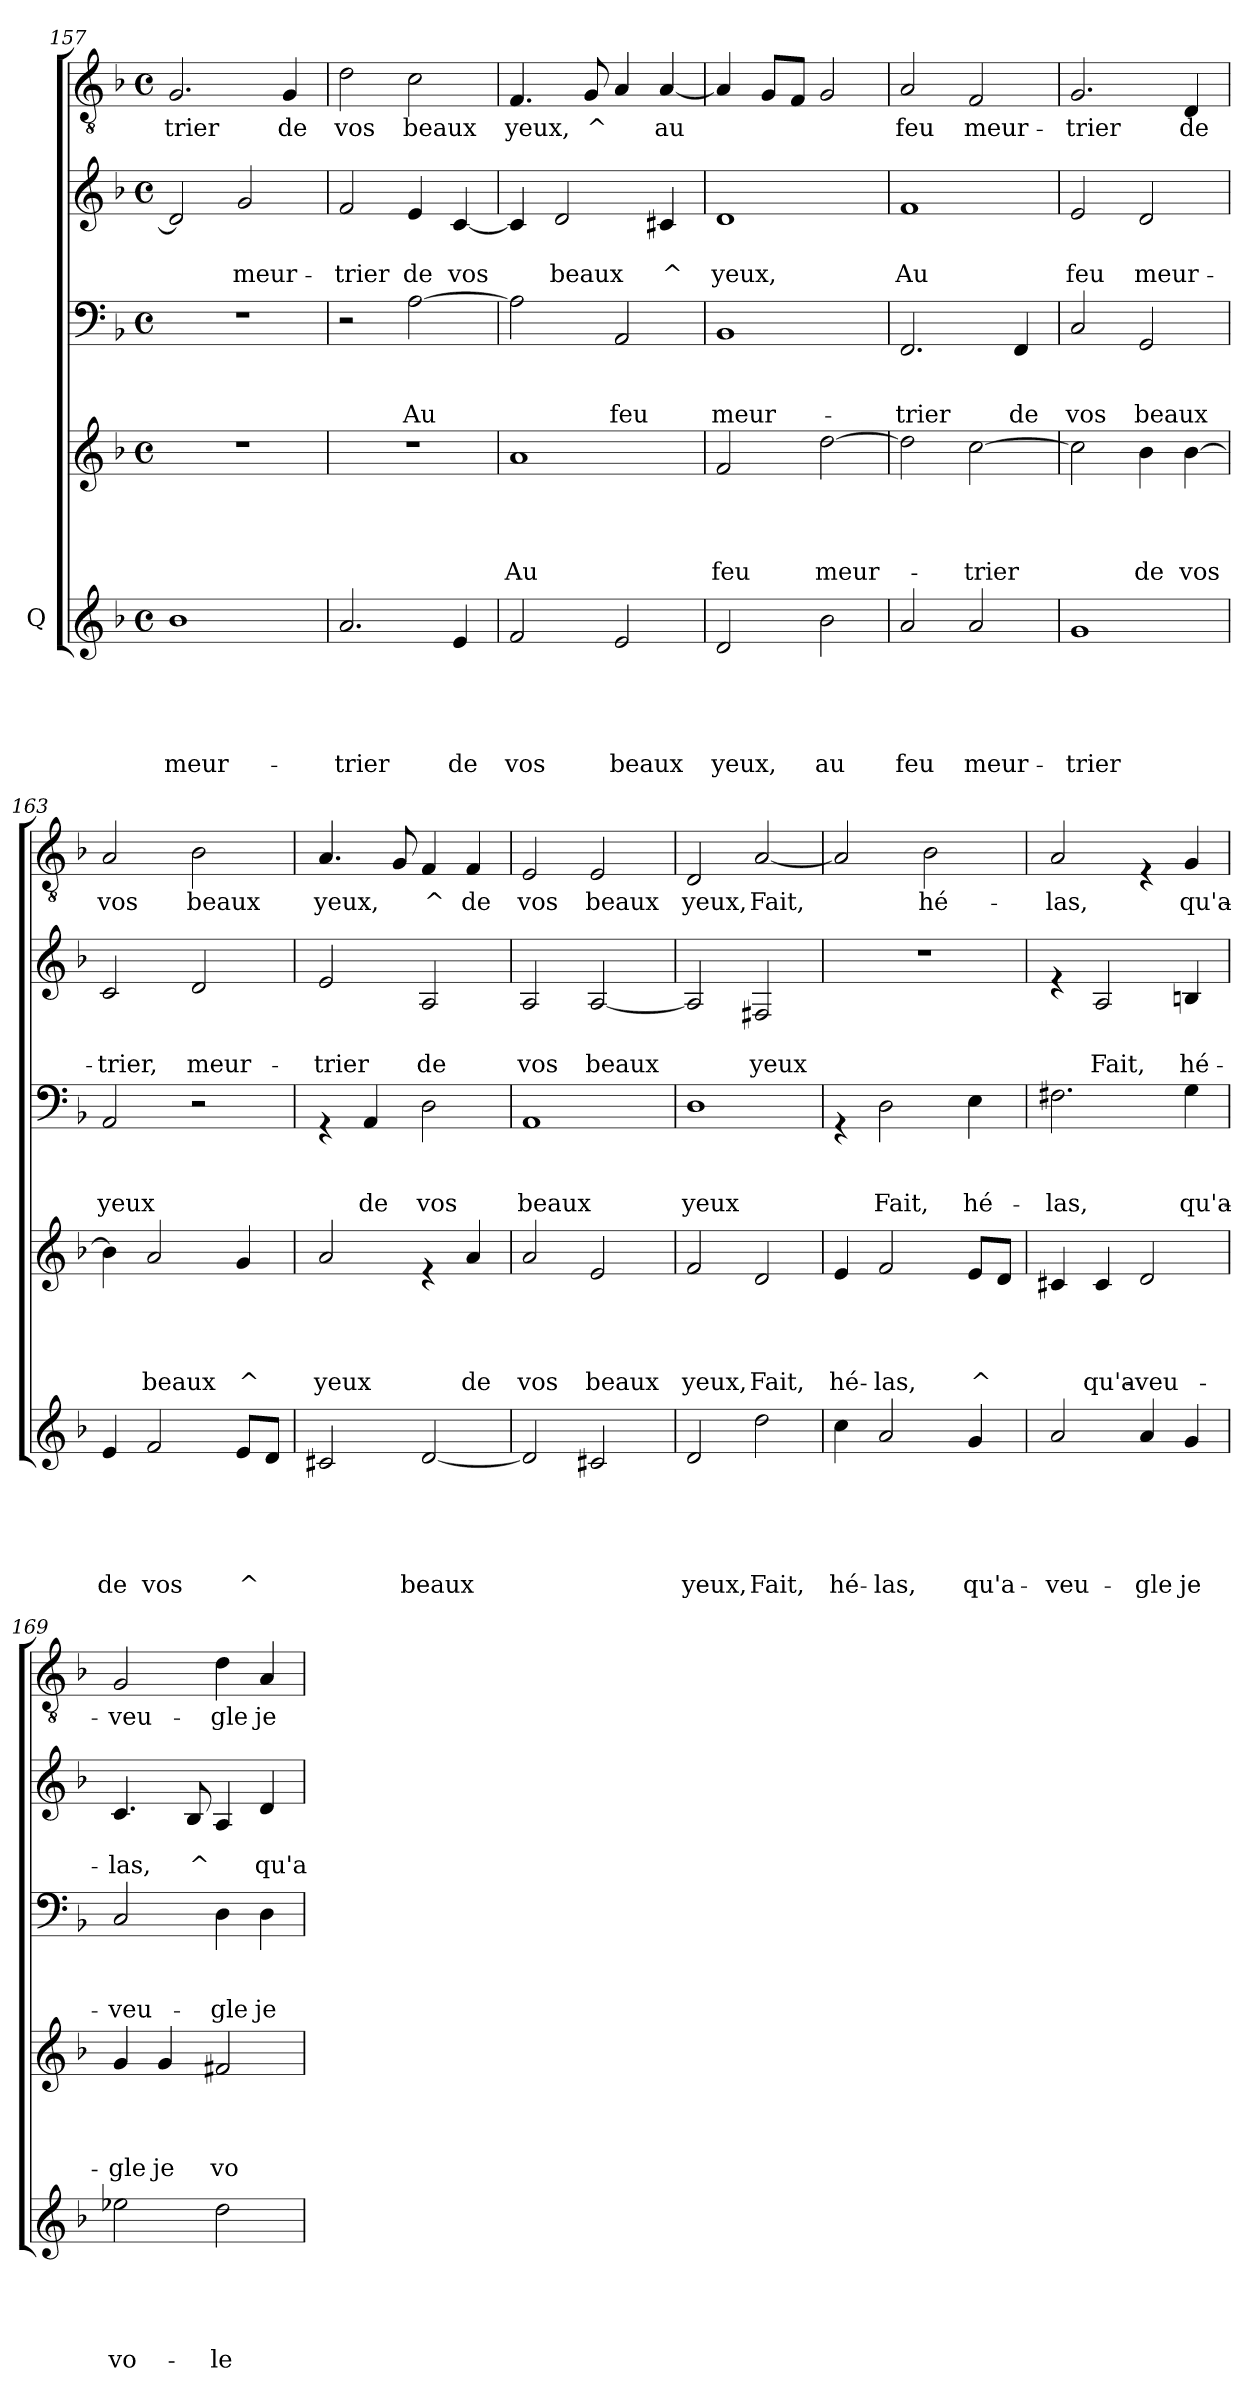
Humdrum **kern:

**kern	**text	**text	**text	**text	**text	**kern	**text	**text	**text	**text	**kern	**text	**text	**text	**kern	**text	**text	**kern	**text
*part5	*part5	*part5	*part5	*part5	*part5	*part4	*part4	*part4	*part4	*part4	*part3	*part3	*part3	*part3	*part2	*part2	*part2	*part1	*part1
*staff5	*staff5	*staff5	*staff5	*staff5	*staff5	*staff4	*staff4	*staff4	*staff4	*staff4	*staff3	*staff3	*staff3	*staff3	*staff2	*staff2	*staff2	*staff1	*staff1
*I"Q	*	*	*	*	*	*	*	*	*	*	*	*	*	*	*	*	*	*	*
*clefG2	*	*	*	*	*	*clefG2	*	*	*	*	*clefF4	*	*	*	*clefG2	*	*	*clefGv2	*
*k[b-]	*	*	*	*	*	*k[b-]	*	*	*	*	*k[b-]	*	*	*	*k[b-]	*	*	*k[b-]	*
*F:	*	*	*	*	*	*F:	*	*	*	*	*F:	*	*	*	*F:	*	*	*F:	*
*M4/4	*	*	*	*	*	*M4/4	*	*	*	*	*M4/4	*	*	*	*M4/4	*	*	*M4/4	*
*met(c)	*	*	*	*	*	*met(c)	*	*	*	*	*met(c)	*	*	*	*met(c)	*	*	*met(c)	*
=157	=157	=157	=157	=157	=157	=157	=157	=157	=157	=157	=157	=157	=157	=157	=157	=157	=157	=157	=157
!	!	!	!	!	!LO:LY:b	!	!	!	!	!	!	!	!	!	!	!	!	!	!LO:LY:b
1b-	.	.	.	.	meur-	1r	.	.	.	.	1r	.	.	.	2d/]	.	.	2.G/	-trier
!	!	!	!	!	!	!	!	!	!	!	!	!	!	!	!	!	!LO:LY:b	!	!
.	.	.	.	.	.	.	.	.	.	.	.	.	.	.	2g/	.	meur-	.	.
!	!	!	!	!	!	!	!	!	!	!	!	!	!	!	!	!	!	!	!LO:LY:b
.	.	.	.	.	.	.	.	.	.	.	.	.	.	.	.	.	.	4G/	de
=158	=158	=158	=158	=158	=158	=158	=158	=158	=158	=158	=158	=158	=158	=158	=158	=158	=158	=158	=158
!	!	!	!	!	!LO:LY:b	!	!	!	!	!	!	!	!	!	!	!	!LO:LY:b	!	!LO:LY:b
2.a/	.	.	.	.	-trier	1r	.	.	.	.	2r	.	.	.	2f/	.	-trier	2d\	vos
!	!	!	!	!	!	!	!	!	!	!	!	!	!	!LO:LY:b	!	!	!LO:LY:b	!	!LO:LY:b
.	.	.	.	.	.	.	.	.	.	.	[>2A\	.	.	Au	4e/	.	de	2c\	beaux
!	!	!	!	!	!LO:LY:b	!	!	!	!	!	!	!	!	!	!	!	!LO:LY:b	!	!
4e/	.	.	.	.	de	.	.	.	.	.	.	.	.	.	[<4c/	.	vos	.	.
!!LO:LB:g=z
=159	=159	=159	=159	=159	=159	=159	=159	=159	=159	=159	=159	=159	=159	=159	=159	=159	=159	=159	=159
!	!	!	!	!	!LO:LY:b	!	!	!	!	!LO:LY:b	!	!	!	!	!	!	!	!	!LO:LY:b
2f/	.	.	.	.	vos	1a	.	.	.	Au	2A\]	.	.	.	4c/]	.	.	4.F/	yeux,
!	!	!	!	!	!	!	!	!	!	!	!	!	!	!	!	!	!LO:LY:b	!	!
.	.	.	.	.	.	.	.	.	.	.	.	.	.	.	2d/	.	beaux	.	.
!	!	!	!	!	!	!	!	!	!	!	!	!	!	!	!	!	!	!	!LO:LY:b
.	.	.	.	.	.	.	.	.	.	.	.	.	.	.	.	.	.	8G/	^
!	!	!	!	!	!LO:LY:b	!	!	!	!	!	!	!	!	!LO:LY:b	!	!	!	!	!
2e/	.	.	.	.	beaux	.	.	.	.	.	2AA/	.	.	feu	.	.	.	4A/	.
!	!	!	!	!	!	!	!	!	!	!	!	!	!	!	!	!	!LO:LY:b	!	!LO:LY:b
.	.	.	.	.	.	.	.	.	.	.	.	.	.	.	4c#X/	.	^	[<4A/	au
=160	=160	=160	=160	=160	=160	=160	=160	=160	=160	=160	=160	=160	=160	=160	=160	=160	=160	=160	=160
!	!	!	!	!	!LO:LY:b	!	!	!	!	!LO:LY:b	!	!	!	!LO:LY:b	!	!	!LO:LY:b	!	!
2d/	.	.	.	.	yeux,	2f/	.	.	.	feu	1BB-	.	.	meur-	1d	.	yeux,	4A/]	.
.	.	.	.	.	.	.	.	.	.	.	.	.	.	.	.	.	.	8G/L	.
.	.	.	.	.	.	.	.	.	.	.	.	.	.	.	.	.	.	8F/J	.
!	!	!	!	!	!LO:LY:b	!	!	!	!	!LO:LY:b	!	!	!	!	!	!	!	!	!
2b-\	.	.	.	.	au	[>2dd\	.	.	.	meur-	.	.	.	.	.	.	.	2G/	.
=161	=161	=161	=161	=161	=161	=161	=161	=161	=161	=161	=161	=161	=161	=161	=161	=161	=161	=161	=161
!	!	!	!	!	!LO:LY:b	!	!	!	!	!	!	!	!	!LO:LY:b	!	!	!LO:LY:b	!	!LO:LY:b
2a/	.	.	.	.	feu	2dd\]	.	.	.	.	2.FF/	.	.	-trier	1f	.	Au	2A/	feu
!	!	!	!	!	!LO:LY:b	!	!	!	!	!LO:LY:b	!	!	!	!	!	!	!	!	!LO:LY:b
2a/	.	.	.	.	meur-	[>2cc\	.	.	.	-trier	.	.	.	.	.	.	.	2F/	meur-
!	!	!	!	!	!	!	!	!	!	!	!	!	!	!LO:LY:b	!	!	!	!	!
.	.	.	.	.	.	.	.	.	.	.	4FF/	.	.	de	.	.	.	.	.
=162	=162	=162	=162	=162	=162	=162	=162	=162	=162	=162	=162	=162	=162	=162	=162	=162	=162	=162	=162
!	!	!	!	!	!LO:LY:b	!	!	!	!	!	!	!	!	!LO:LY:b	!	!	!LO:LY:b	!	!LO:LY:b
1g	.	.	.	.	-trier	2cc\]	.	.	.	.	2C/	.	.	vos	2e/	.	feu	2.G/	-trier
!	!	!	!	!	!	!	!	!	!	!LO:LY:b	!	!	!	!LO:LY:b	!	!	!LO:LY:b	!	!
.	.	.	.	.	.	4b-\	.	.	.	de	2GG/	.	.	beaux	2d/	.	meur-	.	.
!	!	!	!	!	!	!	!	!	!	!LO:LY:b	!	!	!	!	!	!	!	!	!LO:LY:b
.	.	.	.	.	.	[>4b-\	.	.	.	vos	.	.	.	.	.	.	.	4D/	de
=163	=163	=163	=163	=163	=163	=163	=163	=163	=163	=163	=163	=163	=163	=163	=163	=163	=163	=163	=163
!	!	!	!	!	!LO:LY:b	!	!	!	!	!	!	!	!	!LO:LY:b	!	!	!LO:LY:b	!	!LO:LY:b
4e/	.	.	.	.	de	4b-\]	.	.	.	.	2AA/	.	.	yeux	2c/	.	-trier,	2A/	vos
!	!	!	!	!	!LO:LY:b	!	!	!	!	!LO:LY:b	!	!	!	!	!	!	!	!	!
2f/	.	.	.	.	vos	2a/	.	.	.	beaux	.	.	.	.	.	.	.	.	.
!	!	!	!	!	!	!	!	!	!	!	!	!	!	!	!	!	!LO:LY:b	!	!LO:LY:b
.	.	.	.	.	.	.	.	.	.	.	2r	.	.	.	2d/	.	meur-	2B-\	beaux
!	!	!	!	!	!LO:LY:b	!	!	!	!	!LO:LY:b	!	!	!	!	!	!	!	!	!
8e/L	.	.	.	.	^	4g/	.	.	.	^	.	.	.	.	.	.	.	.	.
8d/J	.	.	.	.	.	.	.	.	.	.	.	.	.	.	.	.	.	.	.
!!LO:LB:g=z
=164	=164	=164	=164	=164	=164	=164	=164	=164	=164	=164	=164	=164	=164	=164	=164	=164	=164	=164	=164
!	!	!	!	!	!	!	!	!	!	!LO:LY:b	!	!	!	!	!	!	!LO:LY:b	!	!LO:LY:b
2c#X/	.	.	.	.	.	2a/	.	.	.	yeux	4rGG	.	.	.	2e/	.	-trier	4.A/	yeux,
!	!	!	!	!	!	!	!	!	!	!	!	!	!	!LO:LY:b	!	!	!	!	!
.	.	.	.	.	.	.	.	.	.	.	4AA/	.	.	de	.	.	.	.	.
.	.	.	.	.	.	.	.	.	.	.	.	.	.	.	.	.	.	8G/	.
!	!	!	!	!	!LO:LY:b	!	!	!	!	!	!	!	!	!LO:LY:b	!	!	!LO:LY:b	!	!LO:LY:b
[<2d/	.	.	.	.	beaux	4re	.	.	.	.	2D\	.	.	vos	2A/	.	de	4F/	^
!	!	!	!	!	!	!	!	!	!	!LO:LY:b	!	!	!	!	!	!	!	!	!LO:LY:b
.	.	.	.	.	.	4a/	.	.	.	de	.	.	.	.	.	.	.	4F/	de
=165	=165	=165	=165	=165	=165	=165	=165	=165	=165	=165	=165	=165	=165	=165	=165	=165	=165	=165	=165
!	!	!	!	!	!	!	!	!	!	!LO:LY:b	!	!	!	!LO:LY:b	!	!	!LO:LY:b	!	!LO:LY:b
2d/]	.	.	.	.	.	2a/	.	.	.	vos	1AA	.	.	beaux	2A/	.	vos	2E/	vos
!	!	!	!	!	!	!	!	!	!	!LO:LY:b	!	!	!	!	!	!	!LO:LY:b	!	!LO:LY:b
2c#X/	.	.	.	.	.	2e/	.	.	.	beaux	.	.	.	.	[<2A/	.	beaux	2E/	beaux
=166	=166	=166	=166	=166	=166	=166	=166	=166	=166	=166	=166	=166	=166	=166	=166	=166	=166	=166	=166
!	!	!	!	!	!LO:LY:b	!	!	!	!	!LO:LY:b	!	!	!	!LO:LY:b	!	!	!	!	!LO:LY:b
2d/	.	.	.	.	yeux,	2f/	.	.	.	yeux,	1D	.	.	yeux	2A/]	.	.	2D/	yeux,
!	!	!	!	!	!LO:LY:b	!	!	!	!	!LO:LY:b	!	!	!	!	!	!	!LO:LY:b	!	!LO:LY:b
2dd\	.	.	.	.	Fait,	2d/	.	.	.	Fait,	.	.	.	.	2F#X/	.	yeux	[<2A/	Fait,
=167	=167	=167	=167	=167	=167	=167	=167	=167	=167	=167	=167	=167	=167	=167	=167	=167	=167	=167	=167
!	!	!	!	!	!LO:LY:b	!	!	!	!	!LO:LY:b	!	!	!	!	!	!	!	!	!
4cc\	.	.	.	.	hé-	4e/	.	.	.	hé-	4rGG	.	.	.	1r	.	.	2A/]	.
!	!	!	!	!	!LO:LY:b	!	!	!	!	!LO:LY:b	!	!	!	!LO:LY:b	!	!	!	!	!
2a/	.	.	.	.	-las,	2f/	.	.	.	-las,	2D\	.	.	Fait,	.	.	.	.	.
!	!	!	!	!	!	!	!	!	!	!	!	!	!	!	!	!	!	!	!LO:LY:b
.	.	.	.	.	.	.	.	.	.	.	.	.	.	.	.	.	.	2B-\	hé-
!	!	!	!	!	!LO:LY:b	!	!	!	!	!LO:LY:b	!	!	!	!LO:LY:b	!	!	!	!	!
4g/	.	.	.	.	qu'a-	8e/L	.	.	.	^	4E\	.	.	hé-	.	.	.	.	.
.	.	.	.	.	.	8d/J	.	.	.	.	.	.	.	.	.	.	.	.	.
=168	=168	=168	=168	=168	=168	=168	=168	=168	=168	=168	=168	=168	=168	=168	=168	=168	=168	=168	=168
!	!	!	!	!	!LO:LY:b	!	!	!	!	!	!	!	!	!LO:LY:b	!	!	!	!	!LO:LY:b
2a/	.	.	.	.	-veu-	4c#X/	.	.	.	.	2.F#X\	.	.	-las,	4re	.	.	2A/	-las,
!	!	!	!	!	!	!	!	!	!	!LO:LY:b	!	!	!	!	!	!	!LO:LY:b	!	!
.	.	.	.	.	.	4c#/	.	.	.	qu'a-	.	.	.	.	2A/	.	Fait,	.	.
!	!	!	!	!	!LO:LY:b	!	!	!	!	!LO:LY:b	!	!	!	!	!	!	!	!	!
4a/	.	.	.	.	-gle	2d/	.	.	.	-veu-	.	.	.	.	.	.	.	4rE	.
!	!	!	!	!	!LO:LY:b	!	!	!	!	!	!	!	!	!LO:LY:b	!	!	!LO:LY:b	!	!LO:LY:b
4g/	.	.	.	.	je	.	.	.	.	.	4G\	.	.	qu'a-	4Bn/	.	hé-	4G/	qu'a-
!!LO:PB:g=z
=169	=169	=169	=169	=169	=169	=169	=169	=169	=169	=169	=169	=169	=169	=169	=169	=169	=169	=169	=169
!	!	!	!	!	!LO:LY:b	!	!	!	!	!LO:LY:b	!	!	!	!LO:LY:b	!	!	!LO:LY:b	!	!LO:LY:b
2ee-X\	.	.	.	.	vo-	4g/	.	.	.	-gle	2C/	.	.	-veu-	4.c/	.	-las,	2G/	-veu-
!	!	!	!	!	!	!	!	!	!	!LO:LY:b	!	!	!	!	!	!	!	!	!
.	.	.	.	.	.	4g/	.	.	.	je	.	.	.	.	.	.	.	.	.
!	!	!	!	!	!	!	!	!	!	!	!	!	!	!	!	!	!LO:LY:b	!	!
.	.	.	.	.	.	.	.	.	.	.	.	.	.	.	8B-/	.	^	.	.
!	!	!	!	!	!LO:LY:b	!	!	!	!	!LO:LY:b	!	!	!	!LO:LY:b	!	!	!	!	!LO:LY:b
2dd\	.	.	.	.	-le	2f#X/	.	.	.	vo-	4D\	.	.	-gle	4A/	.	.	4d\	-gle
!	!	!	!	!	!	!	!	!	!	!	!	!	!	!LO:LY:b	!	!	!LO:LY:b	!	!LO:LY:b
.	.	.	.	.	.	.	.	.	.	.	4D\	.	.	je	4d/	.	qu'a-	4A/	je
=	=	=	=	=	=	=	=	=	=	=	=	=	=	=	=	=	=	=	=
*-	*-	*-	*-	*-	*-	*-	*-	*-	*-	*-	*-	*-	*-	*-	*-	*-	*-	*-	*-
